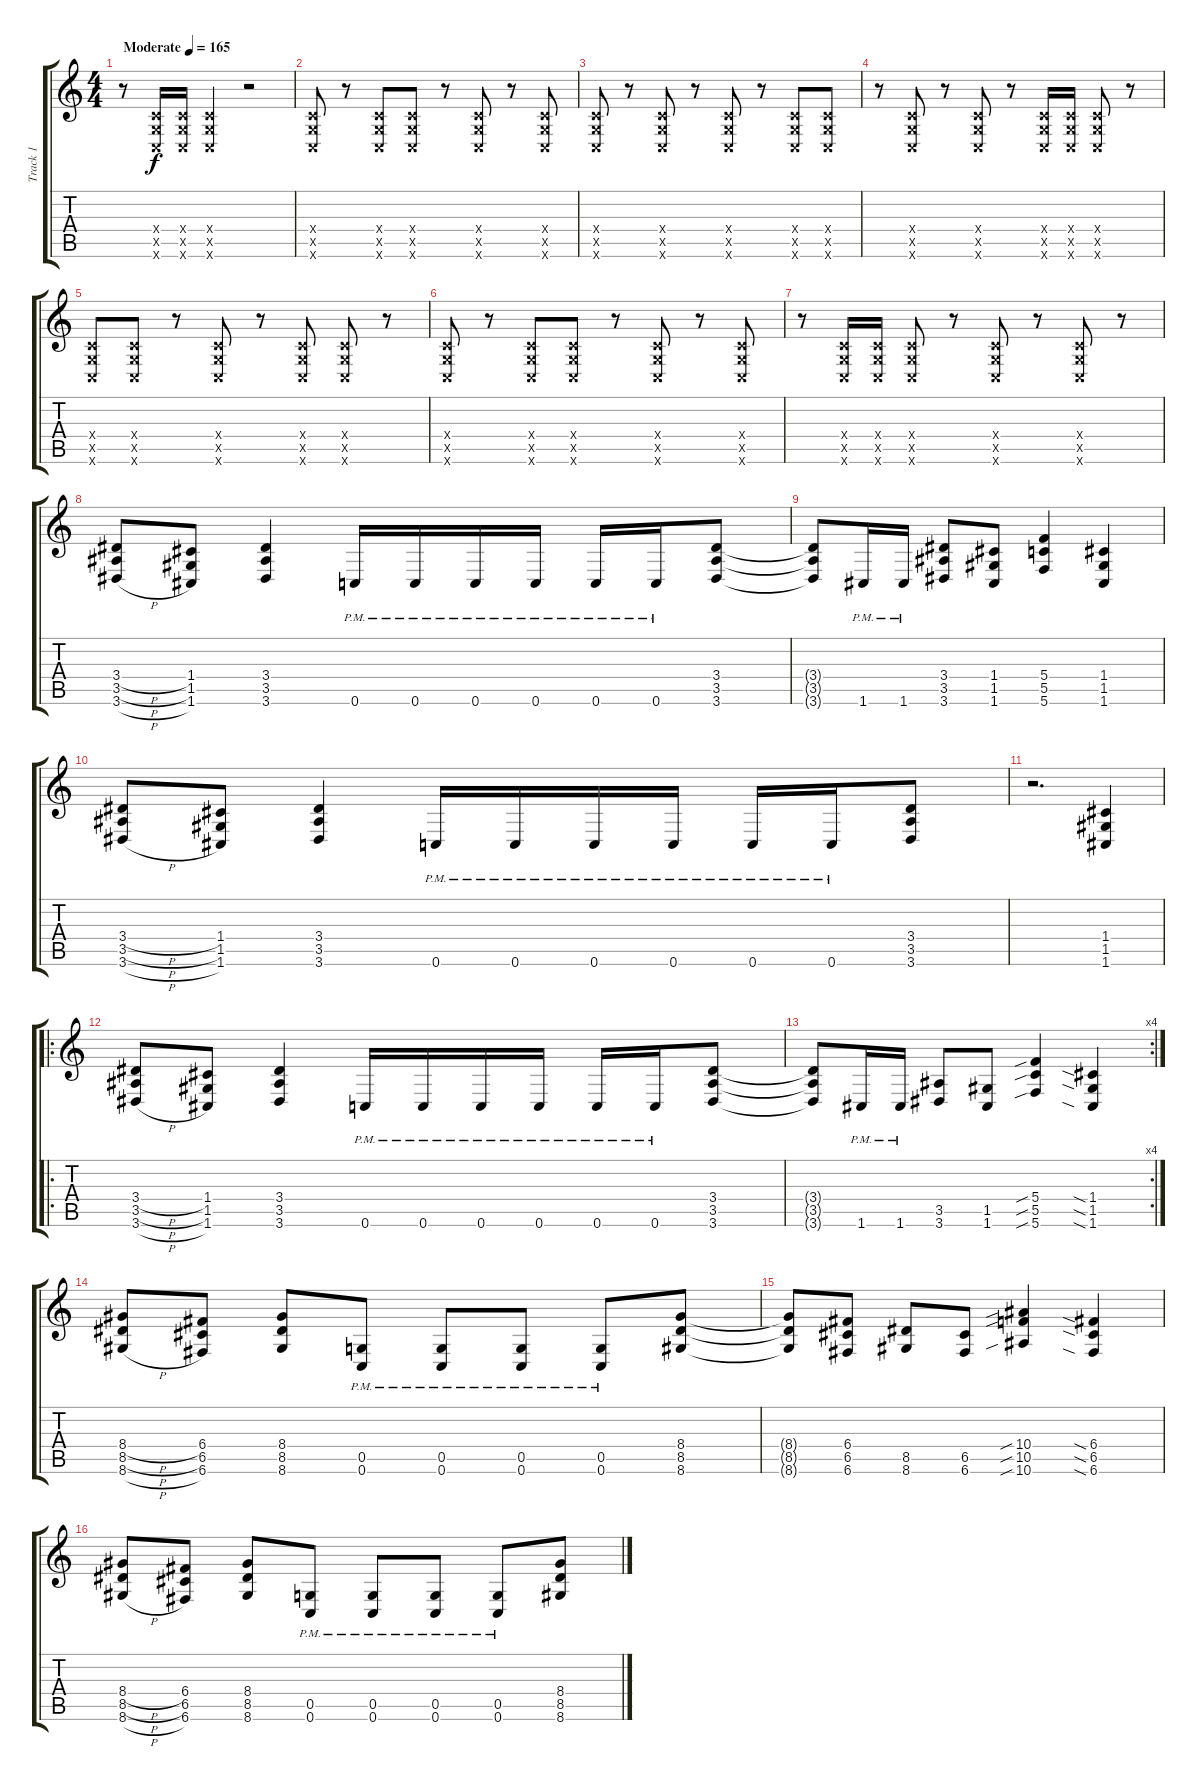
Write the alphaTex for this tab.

\track ("Track 1" "Track 1") {instrument overdrivenguitar}
\staff {score tabs}
\tuning (D4 A3 F3 C3 G2 C2) {hide}
\ts (4 4)
\tempo (165 "Moderate")
\clef g2
\ks c
r.8{dy f instrument overdrivenguitar} (0.4{x} 0.5{x} 0.6{x}).16 (0.4{x} 0.5{x} 0.6{x}).16 (0.4{x} 0.5{x} 0.6{x}).4 r.2 |
(0.4{x} 0.5{x} 0.6{x}).8 r.8 (0.4{x} 0.5{x} 0.6{x}).8 (0.4{x} 0.5{x} 0.6{x}).8 r.8 (0.4{x} 0.5{x} 0.6{x}).8 r.8 (0.4{x} 0.5{x} 0.6{x}).8 |
(0.4{x} 0.5{x} 0.6{x}).8 r.8 (0.4{x} 0.5{x} 0.6{x}).8 r.8 (0.4{x} 0.5{x} 0.6{x}).8 r.8 (0.4{x} 0.5{x} 0.6{x}).8 (0.4{x} 0.5{x} 0.6{x}).8 |
r.8 (0.4{x} 0.5{x} 0.6{x}).8 r.8 (0.4{x} 0.5{x} 0.6{x}).8 r.8 (0.4{x} 0.5{x} 0.6{x}).16 (0.4{x} 0.5{x} 0.6{x}).16 (0.4{x} 0.5{x} 0.6{x}).8 r.8 |
(0.4{x} 0.5{x} 0.6{x}).8 (0.4{x} 0.5{x} 0.6{x}).8 r.8 (0.4{x} 0.5{x} 0.6{x}).8 r.8 (0.4{x} 0.5{x} 0.6{x}).8 (0.4{x} 0.5{x} 0.6{x}).8 r.8 |
(0.4{x} 0.5{x} 0.6{x}).8 r.8 (0.4{x} 0.5{x} 0.6{x}).8 (0.4{x} 0.5{x} 0.6{x}).8 r.8 (0.4{x} 0.5{x} 0.6{x}).8 r.8 (0.4{x} 0.5{x} 0.6{x}).8 |
r.8 (0.4{x} 0.5{x} 0.6{x}).16 (0.4{x} 0.5{x} 0.6{x}).16 (0.4{x} 0.5{x} 0.6{x}).8 r.8 (0.4{x} 0.5{x} 0.6{x}).8 r.8 (0.4{x} 0.5{x} 0.6{x}).8 r.8 |
(3.4{h} 3.5{h} 3.6{h}).8 (1.4 1.5 1.6).8 (3.4 3.5 3.6).4 0.6{pm}.16 0.6{pm}.16 0.6{pm}.16 0.6{pm}.16 0.6{pm}.16 0.6{pm}.16 (3.4 3.5 3.6).8 |
(3.4{t} 3.5{t} 3.6{t}).8 1.6{pm}.16 1.6{pm}.16 (3.4 3.5 3.6).8 (1.4 1.5 1.6).8 (5.4 5.5 5.6).4 (1.4 1.5 1.6).4 |
(3.4{h} 3.5{h} 3.6{h}).8 (1.4 1.5 1.6).8 (3.4 3.5 3.6).4 0.6{pm}.16 0.6{pm}.16 0.6{pm}.16 0.6{pm}.16 0.6{pm}.16 0.6{pm}.16 (3.4 3.5 3.6).8 |
r.2{d} (1.4 1.5 1.6).4 |
\ro
(3.4{h} 3.5{h} 3.6{h}).8 (1.4 1.5 1.6).8 (3.4 3.5 3.6).4 0.6{pm}.16 0.6{pm}.16 0.6{pm}.16 0.6{pm}.16 0.6{pm}.16 0.6{pm}.16 (3.4 3.5 3.6).8 |
\rc 4
(3.4{t} 3.5{t} 3.6{t}).8 1.6{pm}.16 1.6{pm}.16 (3.5 3.6).8 (1.5 1.6).8 (5.4{sib} 5.5{sib} 5.6{sib}).4 (1.4{sia} 1.5{sia} 1.6{sia}).4 |
(8.4{h} 8.5{h} 8.6{h}).8 (6.4 6.5 6.6).8 (8.4 8.5 8.6).8 (0.5{pm} 0.6{pm}).8 (0.5{pm} 0.6{pm}).8 (0.5{pm} 0.6{pm}).8 (0.5{pm} 0.6{pm}).8 (8.4 8.5 8.6).8 |
(8.4{t} 8.5{t} 8.6{t}).8 (6.4 6.5 6.6).8 (8.5 8.6).8 (6.5 6.6).8 (10.4{sib} 10.5{sib} 10.6{sib}).4 (6.4{sia} 6.5{sia} 6.6{sia}).4 |
(8.4{h} 8.5{h} 8.6{h}).8 (6.4 6.5 6.6).8 (8.4 8.5 8.6).8 (0.5{pm} 0.6{pm}).8 (0.5{pm} 0.6{pm}).8 (0.5{pm} 0.6{pm}).8 (0.5{pm} 0.6{pm}).8 (8.4 8.5 8.6).8
